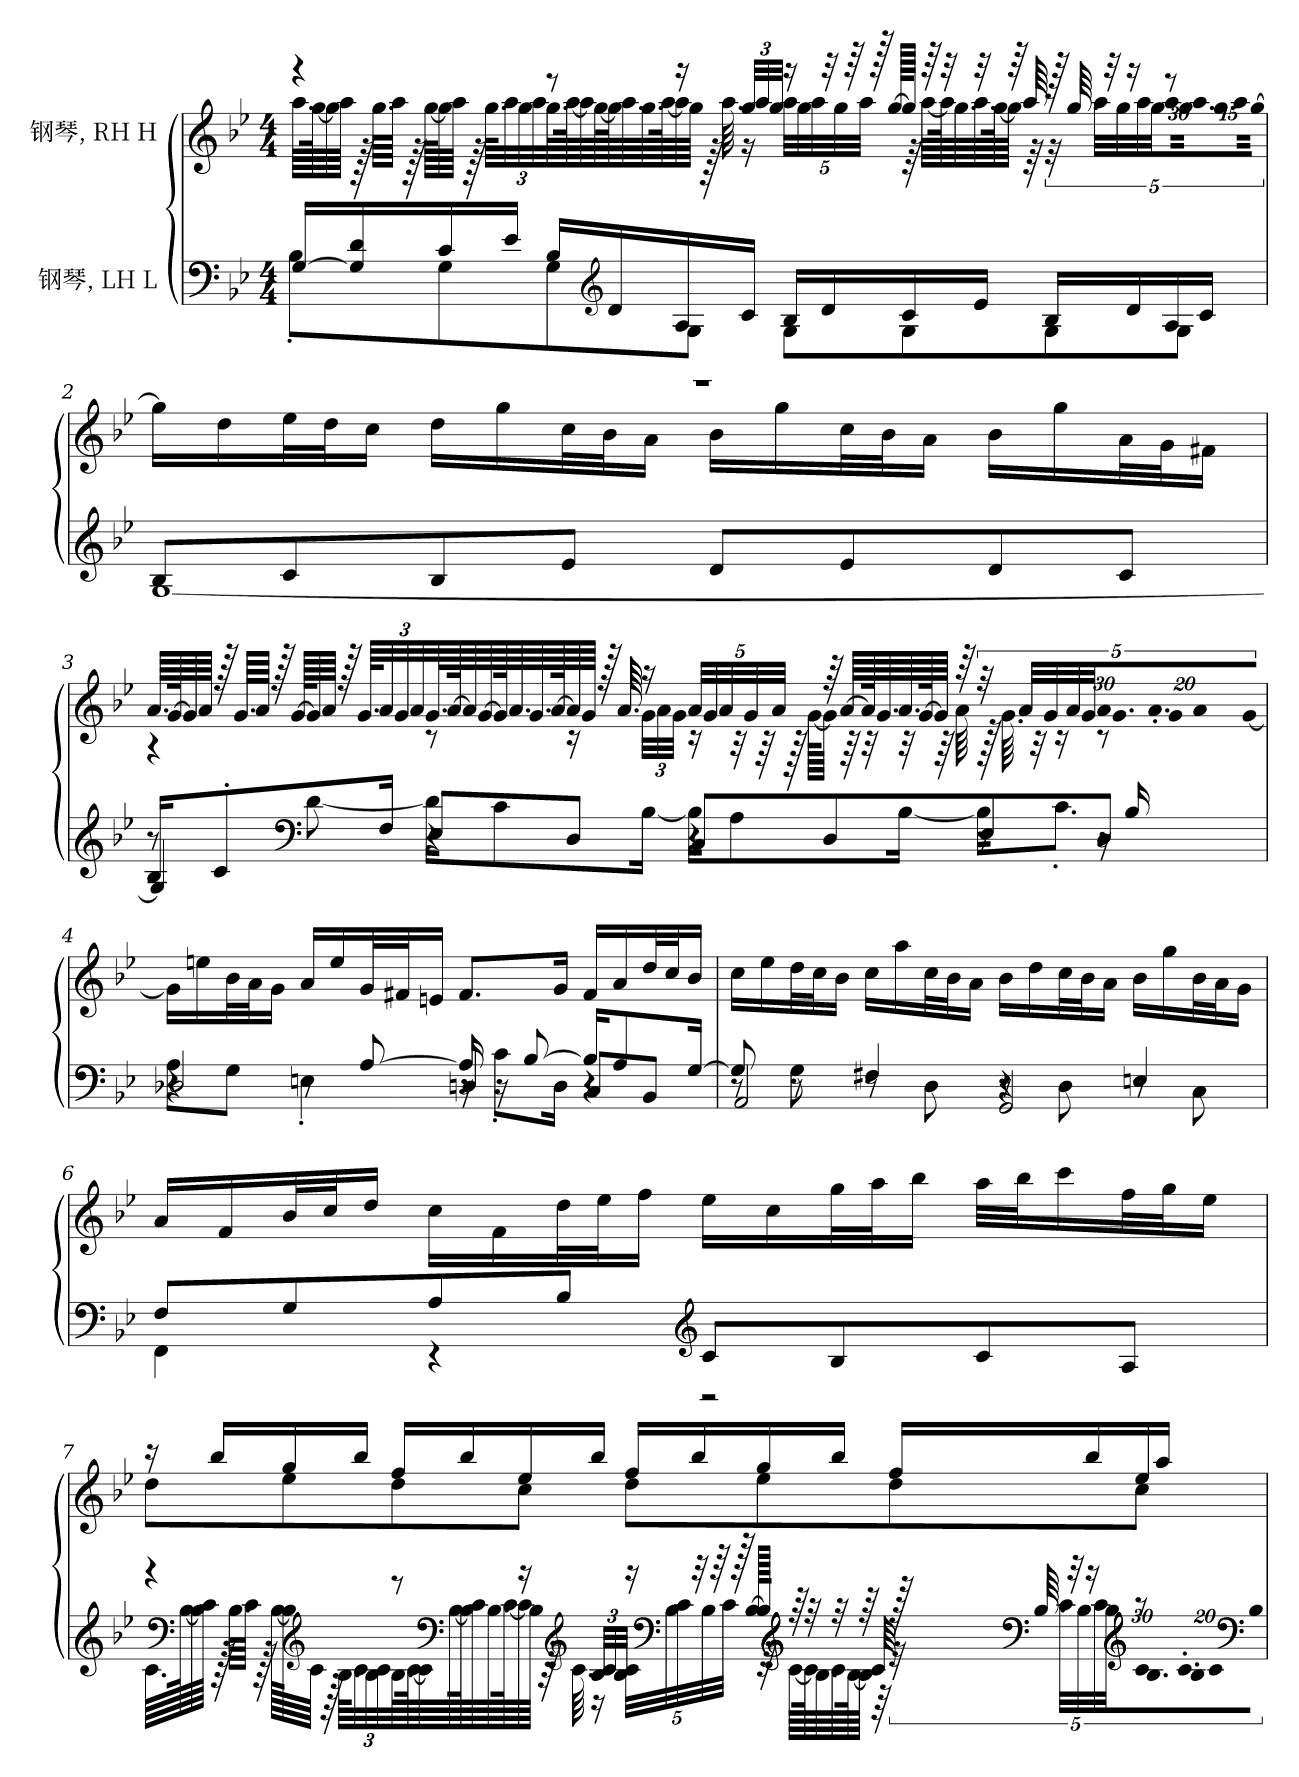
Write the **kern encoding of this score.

**kern	**kern
*part2	*part1
*staff2	*staff1
*I"钢琴, LH L	*I"钢琴, RH H
*clefF4	*clefG2
*k[b-e-]	*k[b-e-]
*M4/4	*M4/4
*MM73	*MM73
=1	=1
*^	*^
[16G/LL	8B-'\L	4r	64.aa\LLLL
.	.	.	[128gg\K
.	.	.	64gg\]
.	.	.	64aa\JJJJ
16G/] 16d/	.	.	128r
.	.	.	64.gg\LLLL
.	.	.	64aa\JJJJ
.	.	.	128r
.	.	.	[128gg\KLLLL
16c/	8G\	.	64gg\]
.	.	.	64aa\JJJJ
.	.	.	128r
.	.	.	64.gg\KLLL
*	*	*	*Xbrackettup
16e-/JJ	.	.	48aa\
.	.	.	48gg\
.	.	.	48aa\
16B-/LL	8G\	8r	64.gg\L
.	.	.	[128aa\K
.	.	.	64aa\]
.	.	.	[64gg\
*clefG2	*	*	*
16d/	.	.	128gg\K]
.	.	.	64.aa\
.	.	.	64.gg\
.	.	.	[128aa\K
16A/	8G\J	16r	64aa\]
.	.	.	64gg\JJJJ
.	.	.	128r
.	.	.	64.aa\
16c/JJ	.	48gg/LLL	16r
.	.	48aa/	.
.	.	48gg/JJJ	.
16B-/LL	8G\L	16r	40aa\LLL
.	.	.	40gg\
.	.	.	40aa\
16d/	.	32r	.
.	.	.	40gg\
.	.	64r	.
.	.	.	40aa\JJJ
.	.	128r	.
.	.	[128gg/KLLLL	.
16c/	8G\	64gg/JJJJ]	64r
.	.	64r	[64aa\LLLL
.	.	32r	128aa\K]
.	.	.	64.gg\
16e-/JJ	.	32r	64.aa\
.	.	.	[128gg\K
.	.	64r	64gg\JJJJ]
.	.	64aa/	64r
*	*	*	*brackettup
16B-/LL	8G\	128r	40r
.	.	64.gg/	.
.	.	.	40aa\LLL
.	.	32r	.
.	.	.	40gg\
16d/	.	16r	.
.	.	.	40aa\
.	.	.	40gg\
*	*	*	*Xbrackettup
!	!	!	!LO:N:vis=256%9
16A/	8G\J	8r	960%17aa\L
!	!	!	!LO:N:vis=256%9
.	.	.	960%17gg\
.	.	.	1920ryy
!	!	!	!LO:N:vis=32.
.	.	.	640%17aa\
!	!	!	!LO:N:vis=32.
16c/JJ	.	.	640%17gg\
!	!	!	!LO:N:vis=256%9
.	.	.	960%17aa\
.	.	.	1920ryy
!	!	!	!LO:N:vis=256%9
.	.	.	[960%17gg\JJJJ
!!LO:LB:g=z	!!
=2	=2	=2	=2
8B-/L	[1G	1r	16gg\LL]
.	.	.	16dd\
8c/	.	.	32ee-\L
.	.	.	32dd\J
.	.	.	16cc\JJ
8B-/	.	.	16dd\LL
.	.	.	16gg\
8e-/J	.	.	32cc\L
.	.	.	32b-\J
.	.	.	16a\JJ
8d/L	.	.	16b-\LL
.	.	.	16gg\
8e-/	.	.	32cc\L
.	.	.	32b-\J
.	.	.	16a\JJ
8d/	.	.	16b-\LL
.	.	.	16gg\
8c/J	.	.	32a\L
.	.	.	32g\J
.	.	.	16f#X\JJ
!!LO:LB:g=z	!!
=3	=3	=3	=3
*	*^	*	*
16B-/KL	8r	4G/]	64.a/LLLL	4r
.	.	.	[128g/K	.
.	.	.	64g/]	.
.	.	.	64a/JJJJ	.
8c'/	.	.	128r	.
.	.	.	64.g/LLLL	.
.	.	.	64a/JJJJ	.
.	.	.	128r	.
.	.	.	[128g/KLLLL	.
*clefF4	*	*	*	*
.	[8d\	.	64g/]	.
.	.	.	64a/JJJJ	.
.	.	.	128r	.
.	.	.	64.g/KLLL	.
16F/Jk	.	.	48a/	.
.	.	.	48g/	.
.	.	.	48a/	.
4r	16d\KL]	8E-/L	64.g/L	8r
.	.	.	[128a/K	.
.	.	.	64a/]	.
.	.	.	[64g/	.
.	8c\	.	128g/K]	.
.	.	.	64.a/	.
.	.	.	64.g/	.
.	.	.	[128a/K	.
.	.	8D/J	64a/]	16r
.	.	.	64g/JJJJ	.
.	.	.	128r	.
.	.	.	64.a/	.
.	[16B-\Jk	.	16r	48g\LLL
.	.	.	.	48a\
.	.	.	.	48g\JJJ
4r	16B-\KL]	8C/L	40a/LLL	16r
.	.	.	40g/	.
.	.	.	40a/	.
.	8A\	.	.	32r
.	.	.	40g/	.
.	.	.	.	64r
.	.	.	40a/JJJ	.
.	.	.	.	128r
.	.	.	.	[128g\KLLLL
.	.	8D/	64r	64g\JJJJ]
.	.	.	[64a/LLLL	64r
.	.	.	128a/K]	32r
.	.	.	64.g/	.
.	[16B-\Jk	.	64.a/	32r
.	.	.	[128g/K	.
.	.	.	64g/JJJJ]	64r
.	.	.	64r	64a\
*	*	*	*brackettup	*
8r	16B-\KL]	8E-/	40r	128r
.	.	.	.	64.g\
.	.	.	40a/LLL	.
.	.	.	.	32r
.	.	.	40g/	.
.	8.c'\J	.	.	16r
.	.	.	40a/	.
.	.	.	40g/	.
*	*	*	*Xbrackettup	*
!	!	!	!LO:N:vis=256%9	!
16r	.	8D/J	960%17a/L	8r
!	!	!	!LO:N:vis=32.	!
.	.	.	640%17g/	.
.	.	.	1920ryy	.
!	!	!	!LO:N:vis=32.	!
.	.	.	640%17a'/	.
16B-/	.	.	.	.
!	!	!	!LO:N:vis=256%9	!
.	.	.	960%17g/	.
!	!	!	!LO:N:vis=256%9	!
.	.	.	960%17a/	.
.	.	.	1920ryy	.
!	!	!	!LO:N:vis=256%9	!
.	.	.	[960%17g/JJJJ	.
*	*	*	*v	*v
!!LO:LB:g=z
=4	=4	=4	=4
4r	8A\L	2D-X/	16g\LL]
.	.	.	16een\
.	8G\J	.	32b-\L
.	.	.	32a\J
.	.	.	16g\JJ
8r	4En'\	.	16a/LL
.	.	.	16ee/
[8A/	.	.	32g/L
.	.	.	32f#X/J
.	.	.	16en/JJ
16A/]	16r	4Dn/	8.f#/L
16r	8c'\L	.	.
[8B-/	.	.	.
.	16D\Jk	.	16g/Jk
16B-/KL]	4r	8C/L	16f#/LL
8A/	.	.	16a/
.	.	8BB-/J	32dd/L
.	.	.	32cc/J
[16G/Jk	.	.	16b-/JJ
=5	=5	=5	=5
8G/]	8r	2AA/	16cc\LL
.	.	.	16ee-\
8r	8G\	.	32dd\L
.	.	.	32cc\J
.	.	.	16b-\JJ
4F#X/	8r	.	16cc\LL
.	.	.	16aa\
.	8D\	.	32cc\L
.	.	.	32b-\J
.	.	.	16a\JJ
4r	8r	2GG/	16b-\LL
.	.	.	16dd\
.	8D\	.	32cc\L
.	.	.	32b-\J
.	.	.	16a\JJ
4En/	8r	.	16b-\LL
.	.	.	16gg\
.	8C\	.	32b-\L
.	.	.	32a\J
.	.	.	16g\JJ
*	*v	*v	*
!!LO:LB:g=z
=6	=6	=6
8F/L	4FF\	16a/LL
.	.	16f/
8G/	.	32b-/L
.	.	32cc/J
.	.	16dd/JJ
8A/	4r	16cc\LL
.	.	16f\
8B-/J	.	32dd\L
.	.	32ee-\J
.	.	16ff\JJ
*clefG2	*	*
8c/L	2r	16ee-\LL
.	.	16cc\
8B-/	.	32gg\L
.	.	32aa\J
.	.	16bb-\JJ
8c/	.	32aa\LLL
.	.	32bb-\J
.	.	16ccc\
8A/J	.	32ff\L
.	.	32gg\J
.	.	16ee-\JJ
!!LO:LB:g=z
=7	=7	=7
*	*	*^
4r	64.c\LLLL	16r	8dd\L
*clefF4	*	*	*
.	[128B-\K	.	.
.	64B-\]	.	.
.	64c\JJJJ	.	.
.	128r	16bb-/LL	.
.	64.B-\LLLL	.	.
.	64c\JJJJ	.	.
.	128r	.	.
.	[128B-\KLLLL	.	.
.	64B-\]	16gg/	8ee-\
*clefG2	*	*	*
.	64c\JJJJ	.	.
.	128r	.	.
.	64.B-\KLLL	.	.
*	*Xbrackettup	*	*
.	48c\	16bb-/JJ	.
.	48B-\	.	.
.	48c\	.	.
8r	64.B-\L	16ff/LL	8dd\
.	[128c\K	.	.
.	64c\]	.	.
*clefF4	*	*	*
.	[64B-\	.	.
.	128B-\K]	16bb-/	.
.	64.c\	.	.
.	64.B-\	.	.
.	[128c\K	.	.
16r	64c\]	16ee-/	8cc\J
.	64B-\JJJJ	.	.
.	128r	.	.
*clefG2	*	*	*
.	64.c\	.	.
48B-/LLL	16r	16bb-/JJ	.
48c/	.	.	.
48B-/JJJ	.	.	.
16r	40c\LLL	16ff/LL	8dd\L
*clefF4	*	*	*
.	40B-\	.	.
.	40c\	.	.
32r	.	16bb-/	.
.	40B-\	.	.
64r	.	.	.
.	40c\JJJ	.	.
128r	.	.	.
[128B-/KLLLL	.	.	.
64B-/JJJJ]	64r	16gg/	8ee-\
*clefG2	*	*	*
64r	[64c\LLLL	.	.
32r	128c\K]	.	.
.	64.B-\	.	.
32r	64.c\	16bb-/JJ	.
.	[128B-\K	.	.
64r	64B-\JJJJ]	.	.
64c/	64r	.	.
*	*brackettup	*	*
128r	40r	16ff/LL	8dd\
*clefF4	*	*	*
64.B-/	.	.	.
.	40c\LLL	.	.
32r	.	.	.
.	40B-\	.	.
16r	.	16bb-/	.
.	40c\	.	.
.	40B-\	.	.
*clefG2	*	*	*
*	*Xbrackettup	*	*
!	!LO:N:vis=256%9	!	!
8r	960%17c\L	16ee-/	8cc\J
!	!LO:N:vis=32.	!	!
.	640%17B-\	.	.
.	1920ryy	.	.
!	!LO:N:vis=32.	!	!
.	640%17c'\	.	.
.	.	16aa/JJ	.
!	!LO:N:vis=256%9	!	!
.	960%17B-\	.	.
!	!LO:N:vis=256%9	!	!
.	960%17c\	.	.
.	1920ryy	.	.
*clefF4	*	*	*
!	!LO:N:vis=256%9	!	!
.	[960%17B-\JJJJ	.	.
*v	*v	*	*
*	*v	*v
=	=
*-	*-
